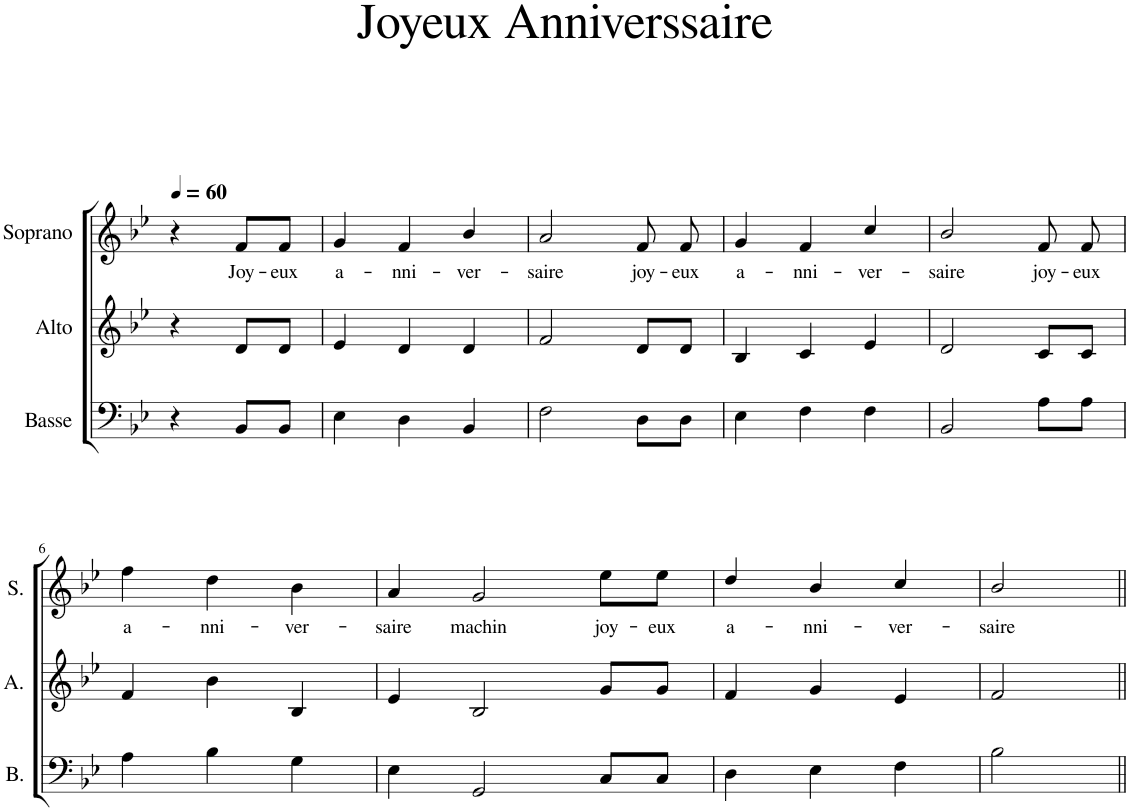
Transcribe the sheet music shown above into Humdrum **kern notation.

**kern	**kern	**kern	**text
*part3	*part2	*part1	*part1
*staff3	*staff2	*staff1	*staff1
*I"Basse	*I"Alto	*I"Soprano	*
*I'B.	*I'A.	*I'S.	*
*clefF4	*clefG2	*clefG2	*
*k[b-e-]	*k[b-e-]	*k[b-e-]	*
=1	=1	=1	=1
4r	4r	4r	.
!	!	!	!LO:LY:b
8BB-/L	8d/L	8f/L	Joy-
!	!	!	!LO:LY:b
8BB-/J	8d/J	8f/J	-eux
=2	=2	=2	=2
!	!	!	!LO:LY:b
4E-\	4e-/	4g/	a-
!	!	!	!LO:LY:b
4D\	4d/	4f/	-nni-
!	!	!	!LO:LY:b
4BB-/	4d/	4b-/	-ver-
=3	=3	=3	=3
!	!	!	!LO:LY:b
2F\	2f/	2a/	-saire
!	!	!	!LO:LY:b
8D\L	8d/L	8f/	joy-
!	!	!	!LO:LY:b
8D\J	8d/J	8f/	-eux
=4	=4	=4	=4
!	!	!	!LO:LY:b
4E-\	4B-/	4g/	a-
!	!	!	!LO:LY:b
4F\	4c/	4f/	-nni-
!	!	!	!LO:LY:b
4F\	4e-/	4cc/	-ver-
=5	=5	=5	=5
!	!	!	!LO:LY:b
2BB-/	2d/	2b-/	-saire
!	!	!	!LO:LY:b
8A\L	8c/L	8f/	joy-
!	!	!	!LO:LY:b
8A\J	8c/J	8f/	-eux
!!LO:LB:g=z
=6	=6	=6	=6
!	!	!	!LO:LY:b
4A\	4f/	4ff\	a-
!	!	!	!LO:LY:b
4B-\	4b-\	4dd\	-nni-
!	!	!	!LO:LY:b
4G\	4B-/	4b-\	-ver-
=7	=7	=7	=7
!	!	!	!LO:LY:b
4E-\	4e-/	4a/	-saire
!	!	!	!LO:LY:b
2GG/	2B-/	2g/	machin
!	!	!	!LO:LY:b
8C/L	8g/L	8ee-\L	joy-
!	!	!	!LO:LY:b
8C/J	8g/J	8ee-\J	-eux
=8	=8	=8	=8
!	!	!	!LO:LY:b
4D\	4f/	4dd/	a-
!	!	!	!LO:LY:b
4E-\	4g/	4b-/	-nni-
!	!	!	!LO:LY:b
4F\	4e-/	4cc/	-ver-
=9	=9	=9	=9
!	!	!	!LO:LY:b
2B-\	2f/	2b-/	-saire
=||	=||	=||	=||
*-	*-	*-	*-
